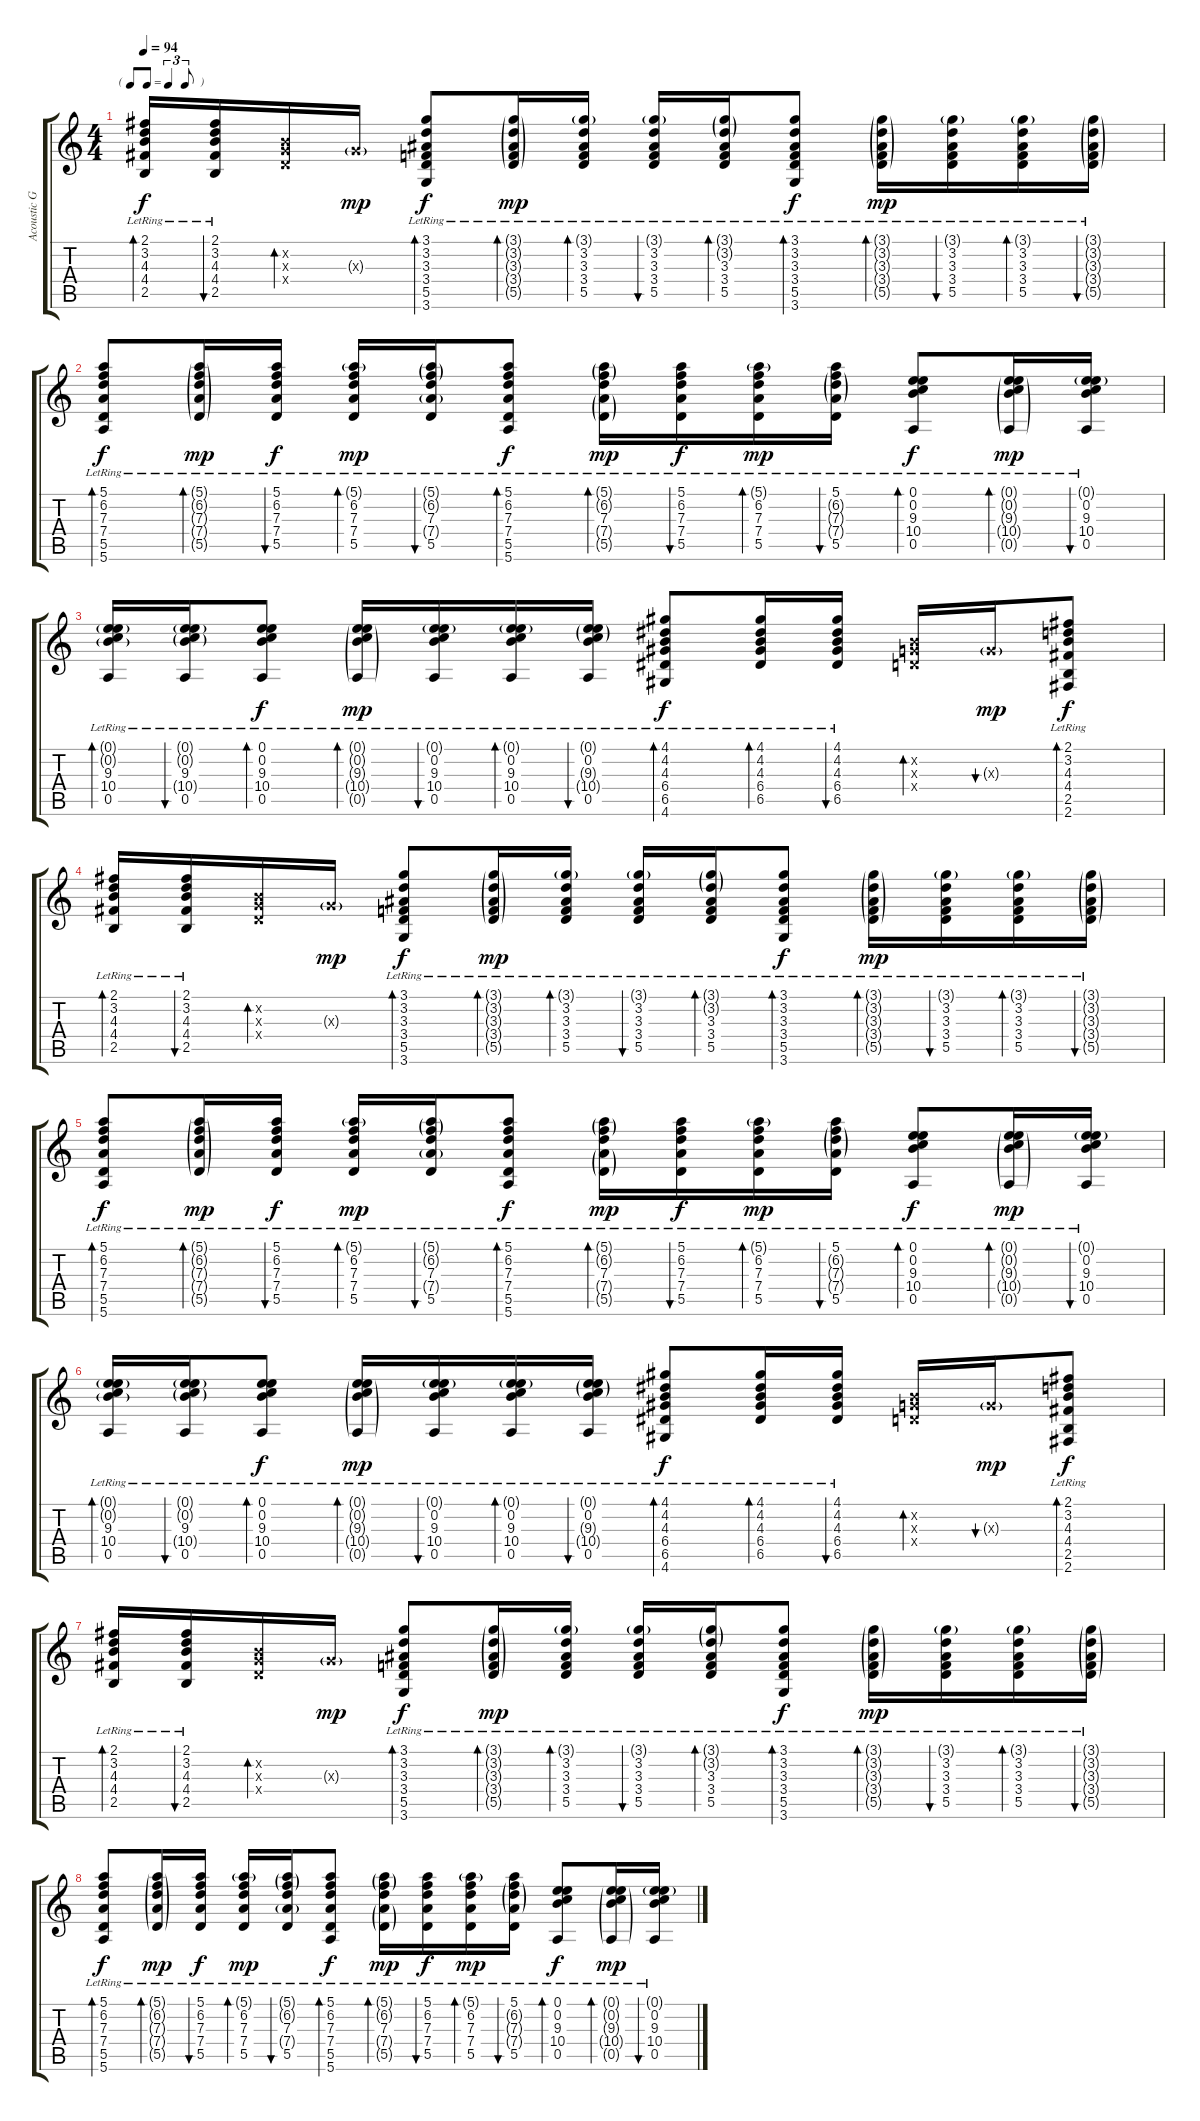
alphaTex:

\track ("Acoustic Guitar" "Acoustic G") {instrument acousticguitarsteel}
\staff {score tabs}
\tuning (E4 B3 G3 D3 A2 E2) {hide}
\ts (4 4)
\tf triplet8th
\tempo 94
\clef g2
\ks c
(2.1{lr} 3.2{lr} 4.3{lr} 4.4{lr} 2.5{lr}).16{bd 60 dy f} (2.1{lr} 3.2{lr} 4.3{lr} 4.4{lr} 2.5{lr}).16{bu 60} (0.2{x} 0.3{x} 0.4{x}).16{bd 60} 0.3{g x}.16{dy mp} (3.1{lr} 3.2{lr} 3.3{lr} 3.4{lr} 5.5{lr} 3.6{lr}).8{bd 60 dy f} (3.1{g lr} 3.2{g lr} 3.3{g lr} 3.4{g lr} 5.5{g lr}).16{bd 60 dy mp} (3.1{g lr} 3.2{lr} 3.3{lr} 3.4{lr} 5.5{lr}).16{bd 60} (3.1{g lr} 3.2{lr} 3.3{lr} 3.4{lr} 5.5{lr}).16{bu 60} (3.1{g lr} 3.2{g lr} 3.3{lr} 3.4{lr} 5.5{lr}).16{bd 60} (3.1{lr} 3.2{lr} 3.3{lr} 3.4{lr} 5.5{lr} 3.6{lr}).8{bd 60 dy f} (3.1{g lr} 3.2{g lr} 3.3{g lr} 3.4{g lr} 5.5{g lr}).16{bd 60 dy mp} (3.1{g lr} 3.2{lr} 3.3{lr} 3.4{lr} 5.5{lr}).16{bu 60} (3.1{g lr} 3.2{lr} 3.3{lr} 3.4{lr} 5.5{lr}).16{bd 60} (3.1{g lr} 3.2{g lr} 3.3{g lr} 3.4{g lr} 5.5{g lr}).16{bu 60} |
(5.1{lr} 6.2{lr} 7.3{lr} 7.4{lr} 5.5{lr} 5.6{lr}).8{bd 60 dy f} (5.1{g lr} 6.2{g lr} 7.3{g lr} 7.4{g lr} 5.5{g lr}).16{bd 60 dy mp} (5.1{lr} 6.2{lr} 7.3{lr} 7.4{lr} 5.5{lr}).16{bu 60 dy f} (5.1{g lr} 6.2{lr} 7.3{lr} 7.4{lr} 5.5{lr}).16{bd 60 dy mp} (5.1{g lr} 6.2{g lr} 7.3{lr} 7.4{g lr} 5.5{lr}).16{bu 60} (5.1{lr} 6.2{lr} 7.3{lr} 7.4{lr} 5.5{lr} 5.6{lr}).8{bd 60 dy f} (5.1{g lr} 6.2{g lr} 7.3{lr} 7.4{g lr} 5.5{g lr}).16{bd 60 dy mp} (5.1{lr} 6.2{lr} 7.3{lr} 7.4{lr} 5.5{lr}).16{bu 60 dy f} (5.1{g lr} 6.2{lr} 7.3{lr} 7.4{lr} 5.5{lr}).16{bd 60 dy mp} (5.1{lr} 6.2{g lr} 7.3{g lr} 7.4{g lr} 5.5{lr}).16{bu 60} (0.1{lr} 0.2{lr} 9.3{lr} 10.4{lr} 0.5{lr}).8{bd 60 dy f} (0.1{g lr} 0.2{g lr} 9.3{g lr} 10.4{g lr} 0.5{g lr}).16{bd 60 dy mp} (0.1{g lr} 0.2{lr} 9.3{lr} 10.4{lr} 0.5{lr}).16{bu 60} |
(0.1{g lr} 0.2{g lr} 9.3{lr} 10.4{lr} 0.5{lr}).16{bd 60} (0.1{g lr} 0.2{g lr} 9.3{lr} 10.4{g lr} 0.5{lr}).16{bu 60} (0.1{lr} 0.2{lr} 9.3{lr} 10.4{lr} 0.5{lr}).8{bd 60 dy f} (0.1{g lr} 0.2{g lr} 9.3{g lr} 10.4{g lr} 0.5{g lr}).16{bd 60 dy mp} (0.1{g lr} 0.2{lr} 9.3{lr} 10.4{lr} 0.5{lr}).16{bu 60} (0.1{g lr} 0.2{lr} 9.3{lr} 10.4{lr} 0.5{lr}).16{bd 60} (0.1{g lr} 0.2{lr} 9.3{g lr} 10.4{g lr} 0.5{lr}).16{bu 60} (4.1{lr} 4.2{lr} 4.3{lr} 6.4{lr} 6.5{lr} 4.6{lr}).8{bd 60 dy f} (4.1{lr} 4.2{lr} 4.3{lr} 6.4{lr} 6.5{lr}).16{bd 60} (4.1{lr} 4.2{lr} 4.3{lr} 6.4{lr} 6.5{lr}).16{bu 60} (0.2{x} 0.3{x} 0.4{x}).16{bd 60} 0.3{g x}.16{bu 60 dy mp} (2.1{lr} 3.2{lr} 4.3{lr} 4.4{lr} 2.5{lr} 2.6{lr}).8{bd 60 dy f} |
(2.1{lr} 3.2{lr} 4.3{lr} 4.4{lr} 2.5{lr}).16{bd 60} (2.1{lr} 3.2{lr} 4.3{lr} 4.4{lr} 2.5{lr}).16{bu 60} (0.2{x} 0.3{x} 0.4{x}).16{bd 60} 0.3{g x}.16{dy mp} (3.1{lr} 3.2{lr} 3.3{lr} 3.4{lr} 5.5{lr} 3.6{lr}).8{bd 60 dy f} (3.1{g lr} 3.2{g lr} 3.3{g lr} 3.4{g lr} 5.5{g lr}).16{bd 60 dy mp} (3.1{g lr} 3.2{lr} 3.3{lr} 3.4{lr} 5.5{lr}).16{bd 60} (3.1{g lr} 3.2{lr} 3.3{lr} 3.4{lr} 5.5{lr}).16{bu 60} (3.1{g lr} 3.2{g lr} 3.3{lr} 3.4{lr} 5.5{lr}).16{bd 60} (3.1{lr} 3.2{lr} 3.3{lr} 3.4{lr} 5.5{lr} 3.6{lr}).8{bd 60 dy f} (3.1{g lr} 3.2{g lr} 3.3{g lr} 3.4{g lr} 5.5{g lr}).16{bd 60 dy mp} (3.1{g lr} 3.2{lr} 3.3{lr} 3.4{lr} 5.5{lr}).16{bu 60} (3.1{g lr} 3.2{lr} 3.3{lr} 3.4{lr} 5.5{lr}).16{bd 60} (3.1{g lr} 3.2{g lr} 3.3{g lr} 3.4{g lr} 5.5{g lr}).16{bu 60} |
(5.1{lr} 6.2{lr} 7.3{lr} 7.4{lr} 5.5{lr} 5.6{lr}).8{bd 60 dy f} (5.1{g lr} 6.2{g lr} 7.3{g lr} 7.4{g lr} 5.5{g lr}).16{bd 60 dy mp} (5.1{lr} 6.2{lr} 7.3{lr} 7.4{lr} 5.5{lr}).16{bu 60 dy f} (5.1{g lr} 6.2{lr} 7.3{lr} 7.4{lr} 5.5{lr}).16{bd 60 dy mp} (5.1{g lr} 6.2{g lr} 7.3{lr} 7.4{g lr} 5.5{lr}).16{bu 60} (5.1{lr} 6.2{lr} 7.3{lr} 7.4{lr} 5.5{lr} 5.6{lr}).8{bd 60 dy f} (5.1{g lr} 6.2{g lr} 7.3{lr} 7.4{g lr} 5.5{g lr}).16{bd 60 dy mp} (5.1{lr} 6.2{lr} 7.3{lr} 7.4{lr} 5.5{lr}).16{bu 60 dy f} (5.1{g lr} 6.2{lr} 7.3{lr} 7.4{lr} 5.5{lr}).16{bd 60 dy mp} (5.1{lr} 6.2{g lr} 7.3{g lr} 7.4{g lr} 5.5{lr}).16{bu 60} (0.1{lr} 0.2{lr} 9.3{lr} 10.4{lr} 0.5{lr}).8{bd 60 dy f} (0.1{g lr} 0.2{g lr} 9.3{g lr} 10.4{g lr} 0.5{g lr}).16{bd 60 dy mp} (0.1{g lr} 0.2{lr} 9.3{lr} 10.4{lr} 0.5{lr}).16{bu 60} |
(0.1{g lr} 0.2{g lr} 9.3{lr} 10.4{lr} 0.5{lr}).16{bd 60} (0.1{g lr} 0.2{g lr} 9.3{lr} 10.4{g lr} 0.5{lr}).16{bu 60} (0.1{lr} 0.2{lr} 9.3{lr} 10.4{lr} 0.5{lr}).8{bd 60 dy f} (0.1{g lr} 0.2{g lr} 9.3{g lr} 10.4{g lr} 0.5{g lr}).16{bd 60 dy mp} (0.1{g lr} 0.2{lr} 9.3{lr} 10.4{lr} 0.5{lr}).16{bu 60} (0.1{g lr} 0.2{lr} 9.3{lr} 10.4{lr} 0.5{lr}).16{bd 60} (0.1{g lr} 0.2{lr} 9.3{g lr} 10.4{g lr} 0.5{lr}).16{bu 60} (4.1{lr} 4.2{lr} 4.3{lr} 6.4{lr} 6.5{lr} 4.6{lr}).8{bd 60 dy f} (4.1{lr} 4.2{lr} 4.3{lr} 6.4{lr} 6.5{lr}).16{bd 60} (4.1{lr} 4.2{lr} 4.3{lr} 6.4{lr} 6.5{lr}).16{bu 60} (0.2{x} 0.3{x} 0.4{x}).16{bd 60} 0.3{g x}.16{bu 60 dy mp} (2.1{lr} 3.2{lr} 4.3{lr} 4.4{lr} 2.5{lr} 2.6{lr}).8{bd 60 dy f} |
(2.1{lr} 3.2{lr} 4.3{lr} 4.4{lr} 2.5{lr}).16{bd 60} (2.1{lr} 3.2{lr} 4.3{lr} 4.4{lr} 2.5{lr}).16{bu 60} (0.2{x} 0.3{x} 0.4{x}).16{bd 60} 0.3{g x}.16{dy mp} (3.1{lr} 3.2{lr} 3.3{lr} 3.4{lr} 5.5{lr} 3.6{lr}).8{bd 60 dy f} (3.1{g lr} 3.2{g lr} 3.3{g lr} 3.4{g lr} 5.5{g lr}).16{bd 60 dy mp} (3.1{g lr} 3.2{lr} 3.3{lr} 3.4{lr} 5.5{lr}).16{bd 60} (3.1{g lr} 3.2{lr} 3.3{lr} 3.4{lr} 5.5{lr}).16{bu 60} (3.1{g lr} 3.2{g lr} 3.3{lr} 3.4{lr} 5.5{lr}).16{bd 60} (3.1{lr} 3.2{lr} 3.3{lr} 3.4{lr} 5.5{lr} 3.6{lr}).8{bd 60 dy f} (3.1{g lr} 3.2{g lr} 3.3{g lr} 3.4{g lr} 5.5{g lr}).16{bd 60 dy mp} (3.1{g lr} 3.2{lr} 3.3{lr} 3.4{lr} 5.5{lr}).16{bu 60} (3.1{g lr} 3.2{lr} 3.3{lr} 3.4{lr} 5.5{lr}).16{bd 60} (3.1{g lr} 3.2{g lr} 3.3{g lr} 3.4{g lr} 5.5{g lr}).16{bu 60} |
(5.1{lr} 6.2{lr} 7.3{lr} 7.4{lr} 5.5{lr} 5.6{lr}).8{bd 60 dy f} (5.1{g lr} 6.2{g lr} 7.3{g lr} 7.4{g lr} 5.5{g lr}).16{bd 60 dy mp} (5.1{lr} 6.2{lr} 7.3{lr} 7.4{lr} 5.5{lr}).16{bu 60 dy f} (5.1{g lr} 6.2{lr} 7.3{lr} 7.4{lr} 5.5{lr}).16{bd 60 dy mp} (5.1{g lr} 6.2{g lr} 7.3{lr} 7.4{g lr} 5.5{lr}).16{bu 60} (5.1{lr} 6.2{lr} 7.3{lr} 7.4{lr} 5.5{lr} 5.6{lr}).8{bd 60 dy f} (5.1{g lr} 6.2{g lr} 7.3{lr} 7.4{g lr} 5.5{g lr}).16{bd 60 dy mp} (5.1{lr} 6.2{lr} 7.3{lr} 7.4{lr} 5.5{lr}).16{bu 60 dy f} (5.1{g lr} 6.2{lr} 7.3{lr} 7.4{lr} 5.5{lr}).16{bd 60 dy mp} (5.1{lr} 6.2{g lr} 7.3{g lr} 7.4{g lr} 5.5{lr}).16{bu 60} (0.1{lr} 0.2{lr} 9.3{lr} 10.4{lr} 0.5{lr}).8{bd 60 dy f} (0.1{g lr} 0.2{g lr} 9.3{g lr} 10.4{g lr} 0.5{g lr}).16{bd 60 dy mp} (0.1{g lr} 0.2{lr} 9.3{lr} 10.4{lr} 0.5{lr}).16{bu 60}
